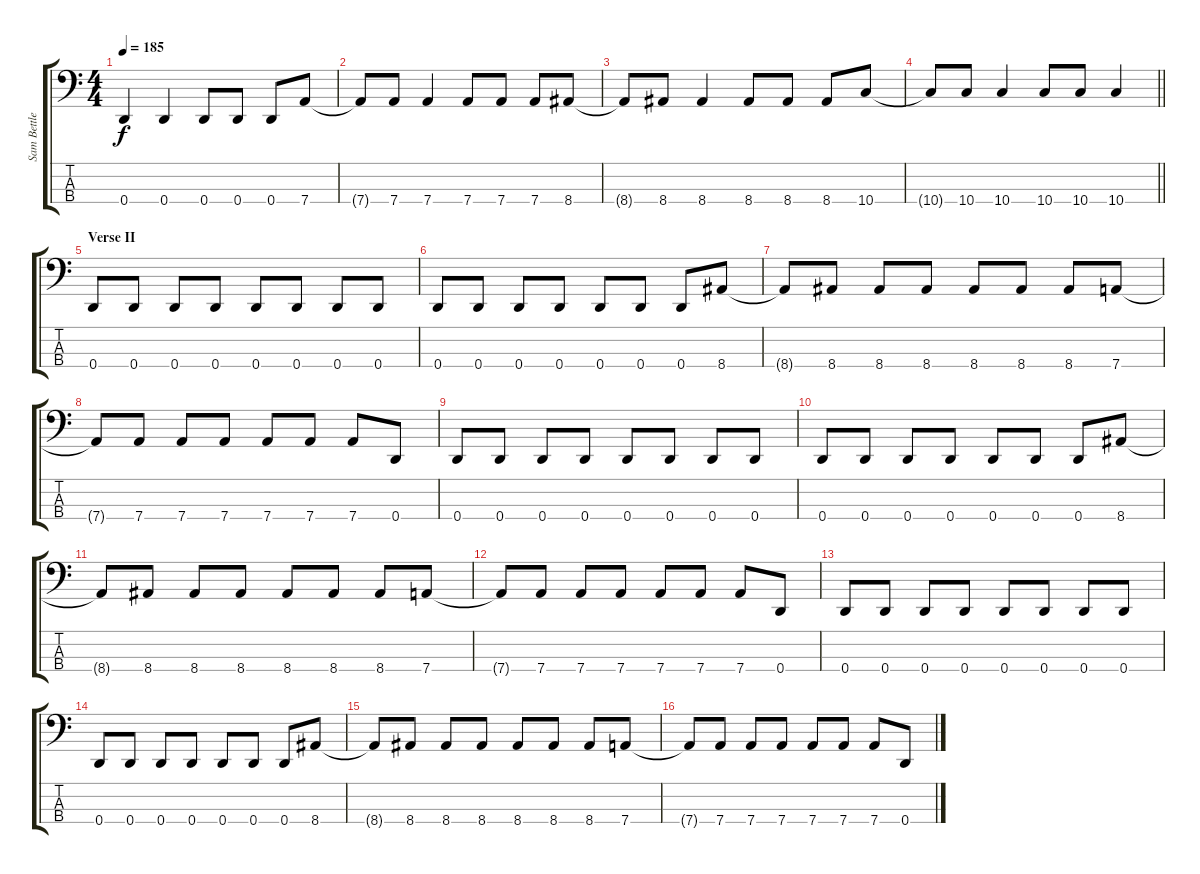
\track ("Sam Bettley" "Sam Bettle") {instrument electricbasspick}
\staff {score tabs}
\tuning (G2 D2 A1 D1) {hide}
\ts (4 4)
\tempo 185
\clef f4
\ks c
0.4.4{dy f} 0.4.4 0.4.8 0.4.8 0.4.8 7.4.8 |
7.4{t}.8 7.4.8 7.4.4 7.4.8 7.4.8 7.4.8 8.4.8 |
8.4{t}.8 8.4.8 8.4.4 8.4.8 8.4.8 8.4.8 10.4.8 |
\barLineRight lightlight
10.4{t}.8 10.4.8 10.4.4 10.4.8 10.4.8 10.4.4 |
\section ("" "Verse II")
0.4.8 0.4.8 0.4.8 0.4.8 0.4.8 0.4.8 0.4.8 0.4.8 |
0.4.8 0.4.8 0.4.8 0.4.8 0.4.8 0.4.8 0.4.8 8.4.8 |
8.4{t}.8 8.4.8 8.4.8 8.4.8 8.4.8 8.4.8 8.4.8 7.4.8 |
7.4{t}.8 7.4.8 7.4.8 7.4.8 7.4.8 7.4.8 7.4.8 0.4.8 |
0.4.8 0.4.8 0.4.8 0.4.8 0.4.8 0.4.8 0.4.8 0.4.8 |
0.4.8 0.4.8 0.4.8 0.4.8 0.4.8 0.4.8 0.4.8 8.4.8 |
8.4{t}.8 8.4.8 8.4.8 8.4.8 8.4.8 8.4.8 8.4.8 7.4.8 |
7.4{t}.8 7.4.8 7.4.8 7.4.8 7.4.8 7.4.8 7.4.8 0.4.8 |
0.4.8 0.4.8 0.4.8 0.4.8 0.4.8 0.4.8 0.4.8 0.4.8 |
0.4.8 0.4.8 0.4.8 0.4.8 0.4.8 0.4.8 0.4.8 8.4.8 |
8.4{t}.8 8.4.8 8.4.8 8.4.8 8.4.8 8.4.8 8.4.8 7.4.8 |
7.4{t}.8 7.4.8 7.4.8 7.4.8 7.4.8 7.4.8 7.4.8 0.4.8
